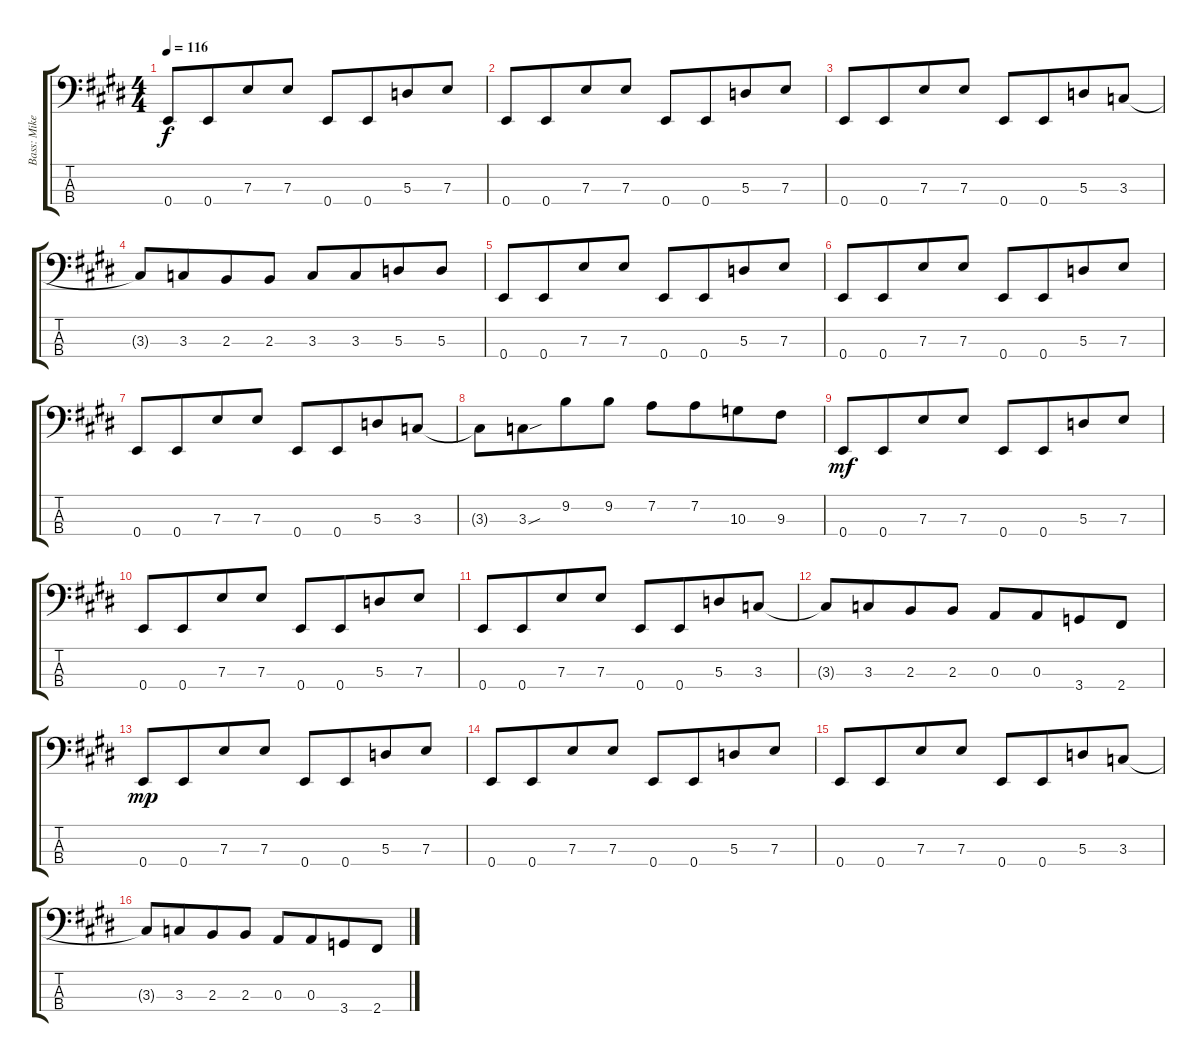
\track ("Bass: Mike" "Bass: Mike") {instrument electricbassfinger}
\staff {score tabs}
\tuning (G2 D2 A1 E1) {hide}
\ts (4 4)
\tempo 116
\clef f4
\ks e
0.4.8{dy f} 0.4.8{beam merge} 7.3.8 7.3.8 0.4.8 0.4.8{beam merge} 5.3.8 7.3.8 |
0.4.8 0.4.8{beam merge} 7.3.8 7.3.8 0.4.8 0.4.8{beam merge} 5.3.8 7.3.8 |
0.4.8 0.4.8{beam merge} 7.3.8 7.3.8 0.4.8 0.4.8{beam merge} 5.3.8 3.3.8 |
3.3{t}.8 3.3.8{beam merge} 2.3.8 2.3.8 3.3.8 3.3.8{beam merge} 5.3.8 5.3.8 |
0.4.8 0.4.8{beam merge} 7.3.8 7.3.8 0.4.8 0.4.8{beam merge} 5.3.8 7.3.8 |
0.4.8 0.4.8{beam merge} 7.3.8 7.3.8 0.4.8 0.4.8{beam merge} 5.3.8 7.3.8 |
0.4.8 0.4.8{beam merge} 7.3.8 7.3.8 0.4.8 0.4.8{beam merge} 5.3.8 3.3.8 |
3.3{t}.8 3.3{sou}.8{beam merge} 9.2.8 9.2.8 7.2.8 7.2.8{beam merge} 10.3.8 9.3.8 |
0.4.8{dy mf} 0.4.8{beam merge} 7.3.8 7.3.8 0.4.8 0.4.8{beam merge} 5.3.8 7.3.8 |
0.4.8 0.4.8{beam merge} 7.3.8 7.3.8 0.4.8 0.4.8{beam merge} 5.3.8 7.3.8 |
0.4.8 0.4.8{beam merge} 7.3.8 7.3.8 0.4.8 0.4.8{beam merge} 5.3.8 3.3.8 |
3.3{t}.8 3.3.8{beam merge} 2.3.8 2.3.8 0.3.8 0.3.8{beam merge} 3.4.8 2.4.8 |
0.4.8{dy mp} 0.4.8{beam merge} 7.3.8 7.3.8 0.4.8 0.4.8{beam merge} 5.3.8 7.3.8 |
0.4.8 0.4.8{beam merge} 7.3.8 7.3.8 0.4.8 0.4.8{beam merge} 5.3.8 7.3.8 |
0.4.8 0.4.8{beam merge} 7.3.8 7.3.8 0.4.8 0.4.8{beam merge} 5.3.8 3.3.8 |
3.3{t}.8 3.3.8{beam merge} 2.3.8 2.3.8 0.3.8 0.3.8{beam merge} 3.4.8 2.4.8
